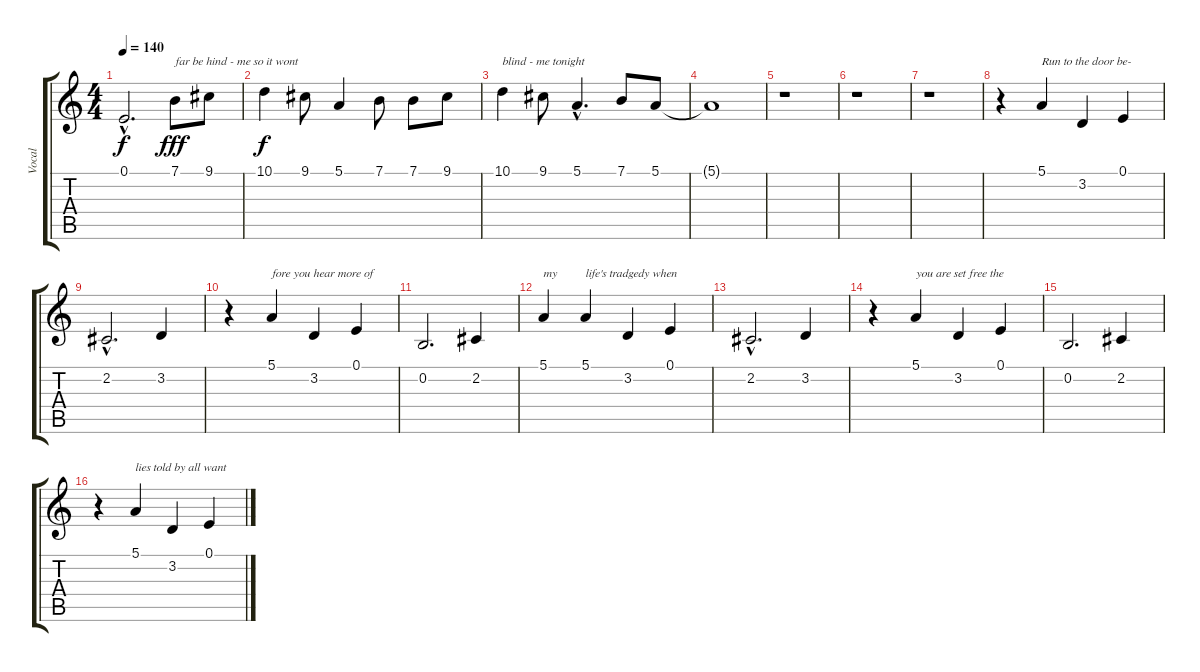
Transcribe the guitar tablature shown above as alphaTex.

\track ("Vocal" "Vocal") {instrument tenorsax}
\staff {score tabs}
\tuning (E4 B3 G3 D3 A2 E2) {hide}
\ts (4 4)
\tempo 140
\clef g2
\ks c
0.1{hac}.2{d dy f} 7.1.8{txt "far be hind - me so it wont" dy fff} 9.1.8 |
10.1.4{dy f} 9.1.8 5.1.4 7.1.8 7.1.8 9.1.8 |
10.1.4{txt "blind - me tonight"} 9.1.8 5.1{hac}.4{d} 7.1.8 5.1.8 |
5.1{t}.1 |
r.1 |
r.1 |
r.1 |
r.4 5.1.4{txt "Run to the door be-"} 3.2.4 0.1.4 |
2.2{hac}.2{d} 3.2.4 |
r.4 5.1.4{txt "fore you hear more of"} 3.2.4 0.1.4 |
0.2.2{d} 2.2.4 |
5.1.4{txt "my"} 5.1.4{txt "life's tradgedy when"} 3.2.4 0.1.4 |
2.2{hac}.2{d} 3.2.4 |
r.4 5.1.4{txt "you are set free the"} 3.2.4 0.1.4 |
0.2.2{d} 2.2.4 |
r.4 5.1.4{txt "lies told by all want"} 3.2.4 0.1.4
